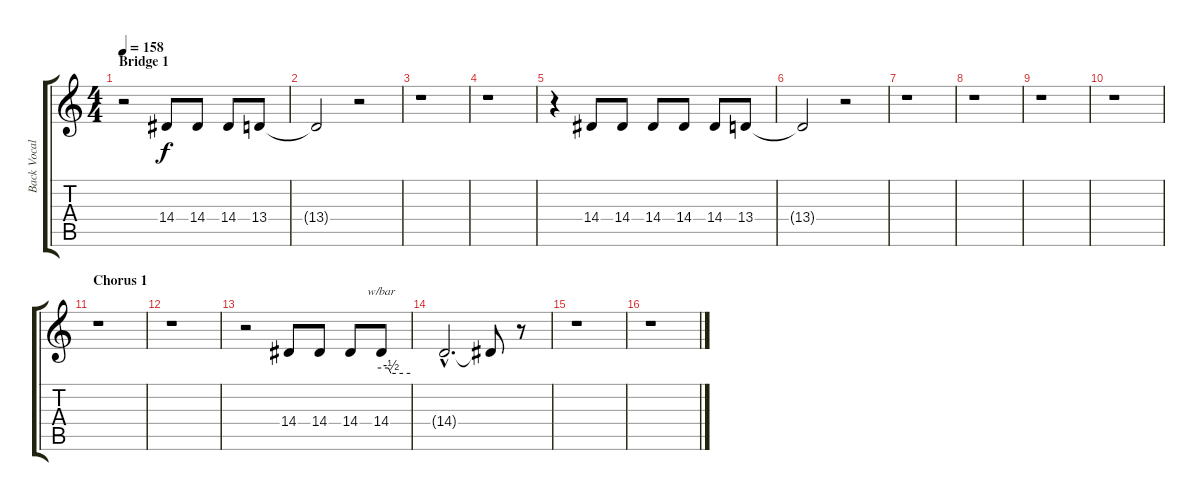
\track ("Back Vocal" "Back Vocal") {instrument viola}
\staff {score tabs}
\tuning (Eb4 Bb3 Gb3 Db3 Ab2 Eb2) {hide}
\ts (4 4)
\section ("" "Bridge 1")
\tempo 158
\clef g2
\ks c
r.2{dy f} 14.4.8 14.4.8 14.4.8 13.4.8 |
13.4{t}.2 r.2 |
r.1 |
r.1 |
r.4 14.4.8 14.4.8 14.4.8 14.4.8 14.4.8 13.4.8 |
13.4{t}.2 r.2 |
r.1 |
r.1 |
r.1 |
r.1 |
\section ("" "Chorus 1")
r.1 |
r.1 |
r.2 14.4.8 14.4.8 14.4.8 14.4.8{tbe (custom default 0 0 15 0 20 -2 60 -2)} |
14.4{hac t}.2{d} 14.4{t}.8{volume 0} r.8 |
r.1{volume 9} |
r.1
